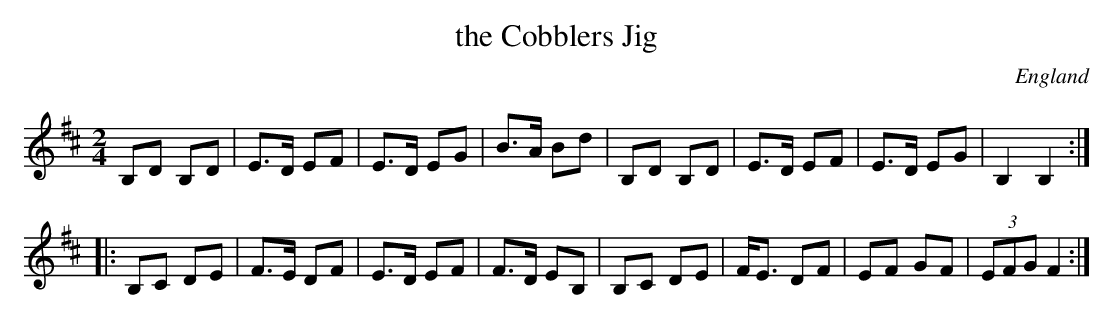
X:1
T:the Cobblers Jig
O:England
M:2/4
L:1/8
K:Bm
B,D B,D|E>D EF|E>D EG|B>A Bd|\
B,D B,D|E>D EF|E>D EG|B,2 B,2:|
|:B,C DE|F>E DF|E>D EF|F>D EB,|\
B,C DE|F<E DF|EF GF|(3EFG F2:|
